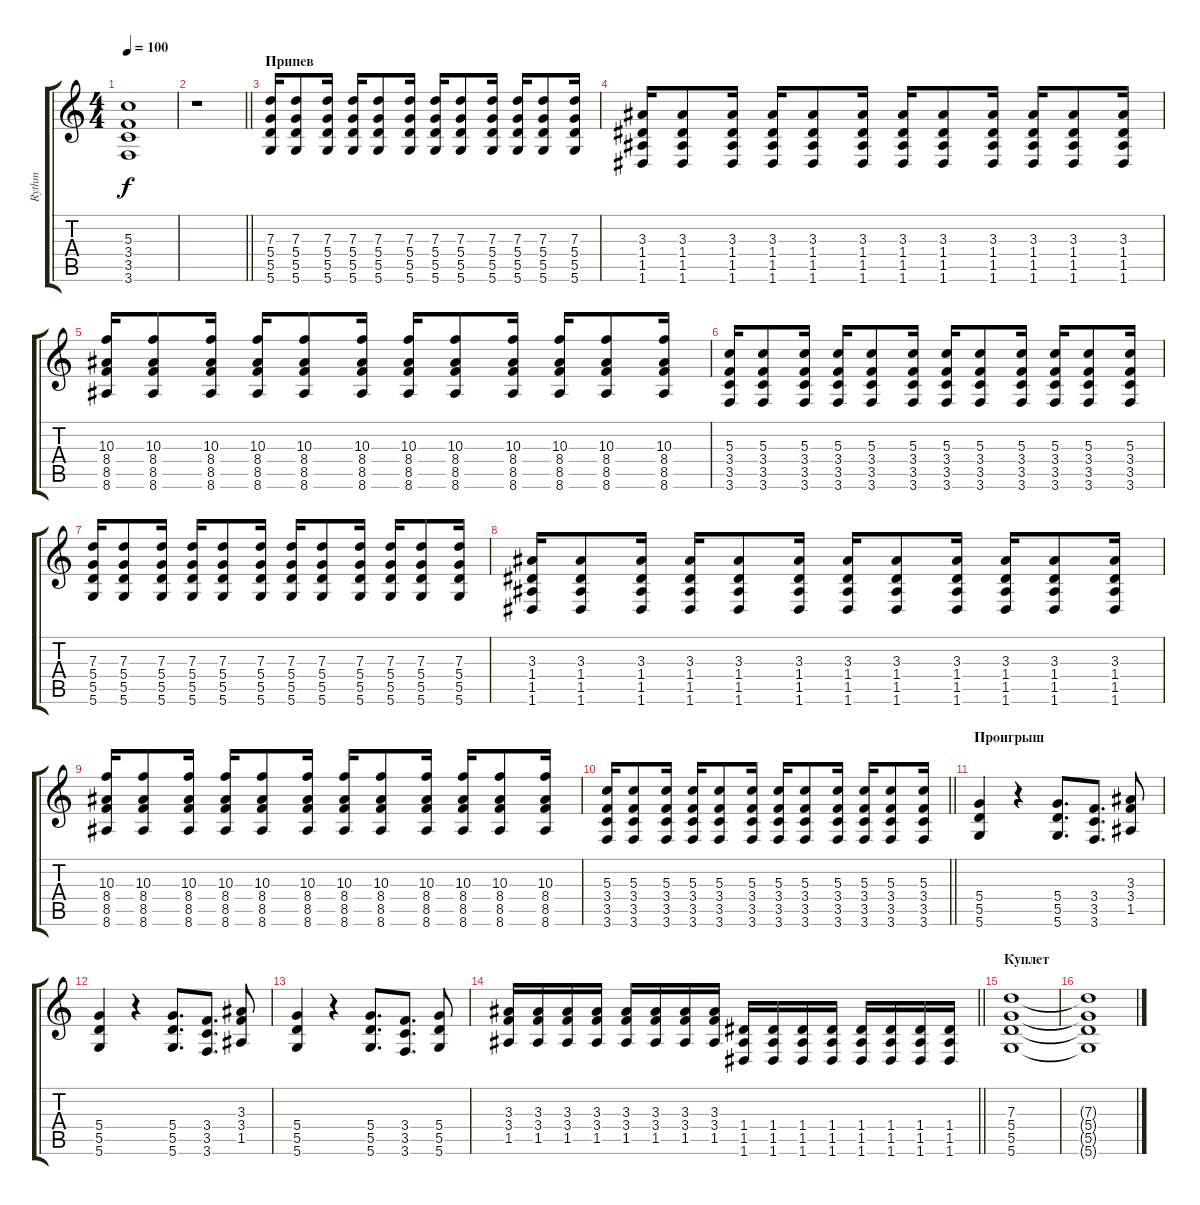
\track ("Rythm" "Rythm") {instrument distortionguitar}
\staff {score tabs}
\tuning (E4 B3 G3 D3 A2 D2) {hide}
\ts (4 4)
\tempo 100
\clef g2
\ks c
(5.3 3.4 3.5 3.6).1{dy f} |
\barLineRight lightlight
r.1 |
\section ("" "Припев")
(7.3 5.4 5.5 5.6).16 (7.3 5.4 5.5 5.6).8 (7.3 5.4 5.5 5.6).16 (7.3 5.4 5.5 5.6).16 (7.3 5.4 5.5 5.6).8 (7.3 5.4 5.5 5.6).16 (7.3 5.4 5.5 5.6).16 (7.3 5.4 5.5 5.6).8 (7.3 5.4 5.5 5.6).16 (7.3 5.4 5.5 5.6).16 (7.3 5.4 5.5 5.6).8 (7.3 5.4 5.5 5.6).16 |
(3.3 1.4 1.5 1.6).16 (3.3 1.4 1.5 1.6).8 (3.3 1.4 1.5 1.6).16 (3.3 1.4 1.5 1.6).16 (3.3 1.4 1.5 1.6).8 (3.3 1.4 1.5 1.6).16 (3.3 1.4 1.5 1.6).16 (3.3 1.4 1.5 1.6).8 (3.3 1.4 1.5 1.6).16 (3.3 1.4 1.5 1.6).16 (3.3 1.4 1.5 1.6).8 (3.3 1.4 1.5 1.6).16 |
(10.3 8.4 8.5 8.6).16 (10.3 8.4 8.5 8.6).8 (10.3 8.4 8.5 8.6).16 (10.3 8.4 8.5 8.6).16 (10.3 8.4 8.5 8.6).8 (10.3 8.4 8.5 8.6).16 (10.3 8.4 8.5 8.6).16 (10.3 8.4 8.5 8.6).8 (10.3 8.4 8.5 8.6).16 (10.3 8.4 8.5 8.6).16 (10.3 8.4 8.5 8.6).8 (10.3 8.4 8.5 8.6).16 |
(5.3 3.4 3.5 3.6).16 (5.3 3.4 3.5 3.6).8 (5.3 3.4 3.5 3.6).16 (5.3 3.4 3.5 3.6).16 (5.3 3.4 3.5 3.6).8 (5.3 3.4 3.5 3.6).16 (5.3 3.4 3.5 3.6).16 (5.3 3.4 3.5 3.6).8 (5.3 3.4 3.5 3.6).16 (5.3 3.4 3.5 3.6).16 (5.3 3.4 3.5 3.6).8 (5.3 3.4 3.5 3.6).16 |
(7.3 5.4 5.5 5.6).16 (7.3 5.4 5.5 5.6).8 (7.3 5.4 5.5 5.6).16 (7.3 5.4 5.5 5.6).16 (7.3 5.4 5.5 5.6).8 (7.3 5.4 5.5 5.6).16 (7.3 5.4 5.5 5.6).16 (7.3 5.4 5.5 5.6).8 (7.3 5.4 5.5 5.6).16 (7.3 5.4 5.5 5.6).16 (7.3 5.4 5.5 5.6).8 (7.3 5.4 5.5 5.6).16 |
(3.3 1.4 1.5 1.6).16 (3.3 1.4 1.5 1.6).8 (3.3 1.4 1.5 1.6).16 (3.3 1.4 1.5 1.6).16 (3.3 1.4 1.5 1.6).8 (3.3 1.4 1.5 1.6).16 (3.3 1.4 1.5 1.6).16 (3.3 1.4 1.5 1.6).8 (3.3 1.4 1.5 1.6).16 (3.3 1.4 1.5 1.6).16 (3.3 1.4 1.5 1.6).8 (3.3 1.4 1.5 1.6).16 |
(10.3 8.4 8.5 8.6).16 (10.3 8.4 8.5 8.6).8 (10.3 8.4 8.5 8.6).16 (10.3 8.4 8.5 8.6).16 (10.3 8.4 8.5 8.6).8 (10.3 8.4 8.5 8.6).16 (10.3 8.4 8.5 8.6).16 (10.3 8.4 8.5 8.6).8 (10.3 8.4 8.5 8.6).16 (10.3 8.4 8.5 8.6).16 (10.3 8.4 8.5 8.6).8 (10.3 8.4 8.5 8.6).16 |
\barLineRight lightlight
(5.3 3.4 3.5 3.6).16 (5.3 3.4 3.5 3.6).8 (5.3 3.4 3.5 3.6).16 (5.3 3.4 3.5 3.6).16 (5.3 3.4 3.5 3.6).8 (5.3 3.4 3.5 3.6).16 (5.3 3.4 3.5 3.6).16 (5.3 3.4 3.5 3.6).8 (5.3 3.4 3.5 3.6).16 (5.3 3.4 3.5 3.6).16 (5.3 3.4 3.5 3.6).8 (5.3 3.4 3.5 3.6).16 |
\section ("" "Проигрыш")
(5.4 5.5 5.6).4 r.4 (5.4 5.5 5.6).8{d} (3.4 3.5 3.6).8{d} (3.3 3.4 1.5).8 |
(5.4 5.5 5.6).4 r.4 (5.4 5.5 5.6).8{d} (3.4 3.5 3.6).8{d} (3.3 3.4 1.5).8 |
(5.4 5.5 5.6).4 r.4 (5.4 5.5 5.6).8{d} (3.4 3.5 3.6).8{d} (5.4 5.5 5.6).8 |
\barLineRight lightlight
(3.3 3.4 1.5).16 (3.3 3.4 1.5).16 (3.3 3.4 1.5).16 (3.3 3.4 1.5).16 (3.3 3.4 1.5).16 (3.3 3.4 1.5).16 (3.3 3.4 1.5).16 (3.3 3.4 1.5).16 (1.4 1.5 1.6).16 (1.4 1.5 1.6).16 (1.4 1.5 1.6).16 (1.4 1.5 1.6).16 (1.4 1.5 1.6).16 (1.4 1.5 1.6).16 (1.4 1.5 1.6).16 (1.4 1.5 1.6).16 |
\section ("" "Куплет")
(7.3 5.4 5.5 5.6).1{volume 12} |
(7.3{t} 5.4{t} 5.5{t} 5.6{t}).1
